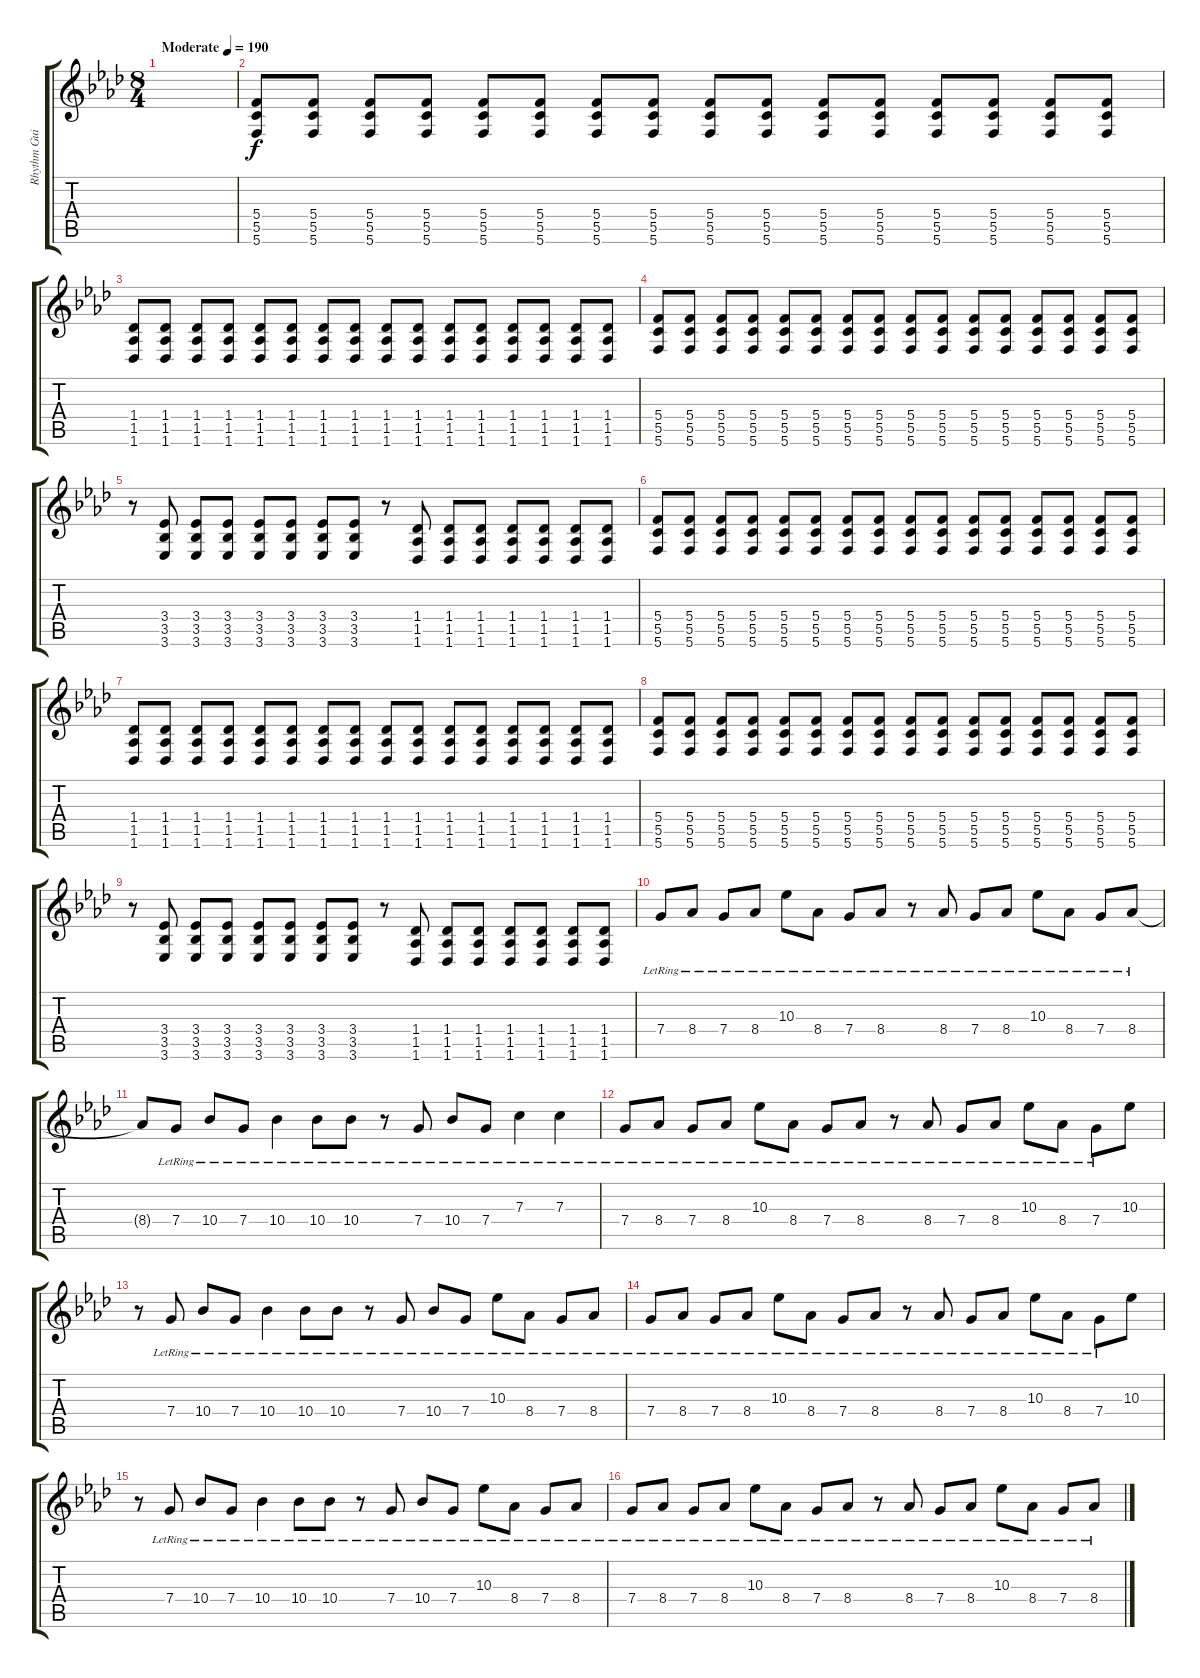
\track ("Rhythm Guitar" "Rhythm Gui") {instrument distortionguitar}
\staff {score tabs}
\tuning (D4 A3 F3 C3 G2 C2) {hide}
\ts (8 4)
\tempo (190 "Moderate")
\clef g2
\ks ab
|
(5.4 5.5 5.6).8 (5.4 5.5 5.6).8 (5.4 5.5 5.6).8 (5.4 5.5 5.6).8 (5.4 5.5 5.6).8 (5.4 5.5 5.6).8 (5.4 5.5 5.6).8 (5.4 5.5 5.6).8 (5.4 5.5 5.6).8 (5.4 5.5 5.6).8 (5.4 5.5 5.6).8 (5.4 5.5 5.6).8 (5.4 5.5 5.6).8 (5.4 5.5 5.6).8 (5.4 5.5 5.6).8 (5.4 5.5 5.6).8 |
(1.4 1.5 1.6).8 (1.4 1.5 1.6).8 (1.4 1.5 1.6).8 (1.4 1.5 1.6).8 (1.4 1.5 1.6).8 (1.4 1.5 1.6).8 (1.4 1.5 1.6).8 (1.4 1.5 1.6).8 (1.4 1.5 1.6).8 (1.4 1.5 1.6).8 (1.4 1.5 1.6).8 (1.4 1.5 1.6).8 (1.4 1.5 1.6).8 (1.4 1.5 1.6).8 (1.4 1.5 1.6).8 (1.4 1.5 1.6).8 |
(5.4 5.5 5.6).8 (5.4 5.5 5.6).8 (5.4 5.5 5.6).8 (5.4 5.5 5.6).8 (5.4 5.5 5.6).8 (5.4 5.5 5.6).8 (5.4 5.5 5.6).8 (5.4 5.5 5.6).8 (5.4 5.5 5.6).8 (5.4 5.5 5.6).8 (5.4 5.5 5.6).8 (5.4 5.5 5.6).8 (5.4 5.5 5.6).8 (5.4 5.5 5.6).8 (5.4 5.5 5.6).8 (5.4 5.5 5.6).8 |
r.8 (3.4 3.5 3.6).8 (3.4 3.5 3.6).8 (3.4 3.5 3.6).8 (3.4 3.5 3.6).8 (3.4 3.5 3.6).8 (3.4 3.5 3.6).8 (3.4 3.5 3.6).8 r.8 (1.4 1.5 1.6).8 (1.4 1.5 1.6).8 (1.4 1.5 1.6).8 (1.4 1.5 1.6).8 (1.4 1.5 1.6).8 (1.4 1.5 1.6).8 (1.4 1.5 1.6).8 |
(5.4 5.5 5.6).8 (5.4 5.5 5.6).8 (5.4 5.5 5.6).8 (5.4 5.5 5.6).8 (5.4 5.5 5.6).8 (5.4 5.5 5.6).8 (5.4 5.5 5.6).8 (5.4 5.5 5.6).8 (5.4 5.5 5.6).8 (5.4 5.5 5.6).8 (5.4 5.5 5.6).8 (5.4 5.5 5.6).8 (5.4 5.5 5.6).8 (5.4 5.5 5.6).8 (5.4 5.5 5.6).8 (5.4 5.5 5.6).8 |
(1.4 1.5 1.6).8 (1.4 1.5 1.6).8 (1.4 1.5 1.6).8 (1.4 1.5 1.6).8 (1.4 1.5 1.6).8 (1.4 1.5 1.6).8 (1.4 1.5 1.6).8 (1.4 1.5 1.6).8 (1.4 1.5 1.6).8 (1.4 1.5 1.6).8 (1.4 1.5 1.6).8 (1.4 1.5 1.6).8 (1.4 1.5 1.6).8 (1.4 1.5 1.6).8 (1.4 1.5 1.6).8 (1.4 1.5 1.6).8 |
(5.4 5.5 5.6).8 (5.4 5.5 5.6).8 (5.4 5.5 5.6).8 (5.4 5.5 5.6).8 (5.4 5.5 5.6).8 (5.4 5.5 5.6).8 (5.4 5.5 5.6).8 (5.4 5.5 5.6).8 (5.4 5.5 5.6).8 (5.4 5.5 5.6).8 (5.4 5.5 5.6).8 (5.4 5.5 5.6).8 (5.4 5.5 5.6).8 (5.4 5.5 5.6).8 (5.4 5.5 5.6).8 (5.4 5.5 5.6).8 |
r.8 (3.4 3.5 3.6).8 (3.4 3.5 3.6).8 (3.4 3.5 3.6).8 (3.4 3.5 3.6).8 (3.4 3.5 3.6).8 (3.4 3.5 3.6).8 (3.4 3.5 3.6).8 r.8 (1.4 1.5 1.6).8 (1.4 1.5 1.6).8 (1.4 1.5 1.6).8 (1.4 1.5 1.6).8 (1.4 1.5 1.6).8 (1.4 1.5 1.6).8 (1.4 1.5 1.6).8 |
7.4{lr}.8{instrument electricguitarjazz} 8.4{lr}.8 7.4{lr}.8 8.4{lr}.8 10.3{lr}.8 8.4{lr}.8 7.4{lr}.8 8.4{lr}.8 r.8 8.4{lr}.8 7.4{lr}.8 8.4{lr}.8 10.3{lr}.8 8.4{lr}.8 7.4{lr}.8 8.4{lr}.8 |
8.4{t}.8 7.4{lr}.8 10.4{lr}.8 7.4{lr}.8 10.4{lr}.4 10.4{lr}.8 10.4{lr}.8 r.8 7.4{lr}.8 10.4{lr}.8 7.4{lr}.8 7.3{lr}.4 7.3{lr}.4 |
7.4{lr}.8 8.4{lr}.8 7.4{lr}.8 8.4{lr}.8 10.3{lr}.8 8.4{lr}.8 7.4{lr}.8 8.4{lr}.8 r.8 8.4{lr}.8 7.4{lr}.8 8.4{lr}.8 10.3{lr}.8 8.4{lr}.8 7.4{lr}.8 10.3.8 |
r.8 7.4{lr}.8 10.4{lr}.8 7.4{lr}.8 10.4{lr}.4 10.4{lr}.8 10.4{lr}.8 r.8 7.4{lr}.8 10.4{lr}.8 7.4{lr}.8 10.3{lr}.8 8.4{lr}.8 7.4{lr}.8 8.4{lr}.8 |
7.4{lr}.8 8.4{lr}.8 7.4{lr}.8 8.4{lr}.8 10.3{lr}.8 8.4{lr}.8 7.4{lr}.8 8.4{lr}.8 r.8 8.4{lr}.8 7.4{lr}.8 8.4{lr}.8 10.3{lr}.8 8.4{lr}.8 7.4{lr}.8 10.3.8 |
r.8 7.4{lr}.8 10.4{lr}.8 7.4{lr}.8 10.4{lr}.4 10.4{lr}.8 10.4{lr}.8 r.8 7.4{lr}.8 10.4{lr}.8 7.4{lr}.8 10.3{lr}.8 8.4{lr}.8 7.4{lr}.8 8.4{lr}.8 |
7.4{lr}.8 8.4{lr}.8 7.4{lr}.8 8.4{lr}.8 10.3{lr}.8 8.4{lr}.8 7.4{lr}.8 8.4{lr}.8 r.8 8.4{lr}.8 7.4{lr}.8 8.4{lr}.8 10.3{lr}.8 8.4{lr}.8 7.4{lr}.8 8.4{lr}.8
